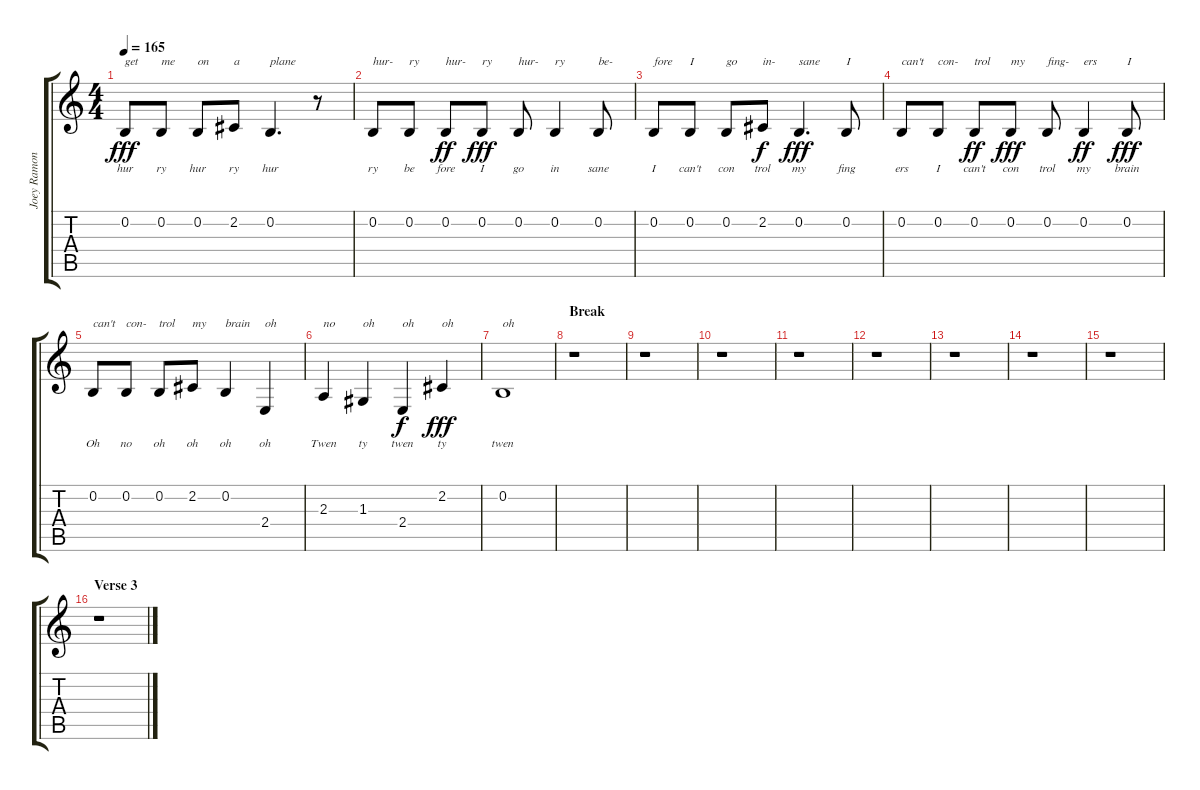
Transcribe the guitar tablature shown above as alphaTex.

\track ("Joey Ramone" "Joey Ramon") {instrument brightacousticpiano}
\staff {score tabs}
\tuning (E4 B3 G3 D3 A2 E2) {hide}
\ts (4 4)
\tempo 165
\clef g2
\ks c
0.2.8{txt "get" lyrics (0 "hur") lyrics (1 "") lyrics (2 "") lyrics (3 "") lyrics (4 "") dy fff} 0.2.8{txt "me" lyrics (0 "ry") lyrics (1 "") lyrics (2 "") lyrics (3 "") lyrics (4 "")} 0.2.8{txt "on" lyrics (0 "hur") lyrics (1 "") lyrics (2 "") lyrics (3 "") lyrics (4 "")} 2.2.8{txt "a" lyrics (0 "ry") lyrics (1 "") lyrics (2 "") lyrics (3 "") lyrics (4 "")} 0.2.4{d txt "plane" lyrics (0 "hur") lyrics (1 "") lyrics (2 "") lyrics (3 "") lyrics (4 "")} r.8 |
0.2.8{txt "hur-" lyrics (0 "ry") lyrics (1 "") lyrics (2 "") lyrics (3 "") lyrics (4 "")} 0.2.8{txt "ry" lyrics (0 "be") lyrics (1 "") lyrics (2 "") lyrics (3 "") lyrics (4 "")} 0.2.8{txt "hur-" lyrics (0 "fore") lyrics (1 "") lyrics (2 "") lyrics (3 "") lyrics (4 "") dy ff} 0.2.8{txt "ry" lyrics (0 "I") lyrics (1 "") lyrics (2 "") lyrics (3 "") lyrics (4 "") dy fff} 0.2.8{txt "hur-" lyrics (0 "go") lyrics (1 "") lyrics (2 "") lyrics (3 "") lyrics (4 "")} 0.2.4{txt "ry" lyrics (0 "in") lyrics (1 "") lyrics (2 "") lyrics (3 "") lyrics (4 "")} 0.2.8{txt "be-" lyrics (0 "sane") lyrics (1 "") lyrics (2 "") lyrics (3 "") lyrics (4 "")} |
0.2.8{txt "fore" lyrics (0 "I") lyrics (1 "") lyrics (2 "") lyrics (3 "") lyrics (4 "")} 0.2.8{txt "I" lyrics (0 "can't") lyrics (1 "") lyrics (2 "") lyrics (3 "") lyrics (4 "")} 0.2.8{txt "go" lyrics (0 "con") lyrics (1 "") lyrics (2 "") lyrics (3 "") lyrics (4 "")} 2.2.8{txt "in-" lyrics (0 "trol") lyrics (1 "") lyrics (2 "") lyrics (3 "") lyrics (4 "") dy f} 0.2.4{d txt "sane" lyrics (0 "my") lyrics (1 "") lyrics (2 "") lyrics (3 "") lyrics (4 "") dy fff} 0.2.8{txt "I" lyrics (0 "fing") lyrics (1 "") lyrics (2 "") lyrics (3 "") lyrics (4 "")} |
0.2.8{txt "can't" lyrics (0 "ers") lyrics (1 "") lyrics (2 "") lyrics (3 "") lyrics (4 "")} 0.2.8{txt "con-" lyrics (0 "I") lyrics (1 "") lyrics (2 "") lyrics (3 "") lyrics (4 "")} 0.2.8{txt "trol" lyrics (0 "can't") lyrics (1 "") lyrics (2 "") lyrics (3 "") lyrics (4 "") dy ff} 0.2.8{txt "my" lyrics (0 "con") lyrics (1 "") lyrics (2 "") lyrics (3 "") lyrics (4 "") dy fff} 0.2.8{txt "fing-" lyrics (0 "trol") lyrics (1 "") lyrics (2 "") lyrics (3 "") lyrics (4 "")} 0.2.4{txt "ers" lyrics (0 "my") lyrics (1 "") lyrics (2 "") lyrics (3 "") lyrics (4 "") dy ff} 0.2.8{txt "I" lyrics (0 "brain") lyrics (1 "") lyrics (2 "") lyrics (3 "") lyrics (4 "") dy fff} |
0.2.8{txt "can't" lyrics (0 "Oh") lyrics (1 "") lyrics (2 "") lyrics (3 "") lyrics (4 "")} 0.2.8{txt "con-" lyrics (0 "no") lyrics (1 "") lyrics (2 "") lyrics (3 "") lyrics (4 "")} 0.2.8{txt "trol" lyrics (0 "oh") lyrics (1 "") lyrics (2 "") lyrics (3 "") lyrics (4 "")} 2.2.8{txt "my" lyrics (0 "oh") lyrics (1 "") lyrics (2 "") lyrics (3 "") lyrics (4 "")} 0.2.4{txt "brain" lyrics (0 "oh") lyrics (1 "") lyrics (2 "") lyrics (3 "") lyrics (4 "")} 2.4.4{txt "oh" lyrics (0 "oh") lyrics (1 "") lyrics (2 "") lyrics (3 "") lyrics (4 "")} |
2.3.4{txt "no" lyrics (0 "Twen") lyrics (1 "") lyrics (2 "") lyrics (3 "") lyrics (4 "")} 1.3.4{txt "oh" lyrics (0 "ty") lyrics (1 "") lyrics (2 "") lyrics (3 "") lyrics (4 "")} 2.4.4{txt "oh" lyrics (0 "twen") lyrics (1 "") lyrics (2 "") lyrics (3 "") lyrics (4 "") dy f} 2.2.4{txt "oh" lyrics (0 "ty") lyrics (1 "") lyrics (2 "") lyrics (3 "") lyrics (4 "") dy fff} |
0.2.1{txt "oh" lyrics (0 "twen") lyrics (1 "") lyrics (2 "") lyrics (3 "") lyrics (4 "")} |
\section ("" "Break")
r.1 |
r.1 |
r.1 |
r.1 |
r.1 |
r.1 |
r.1 |
r.1 |
\section ("" "Verse 3")
r.1
